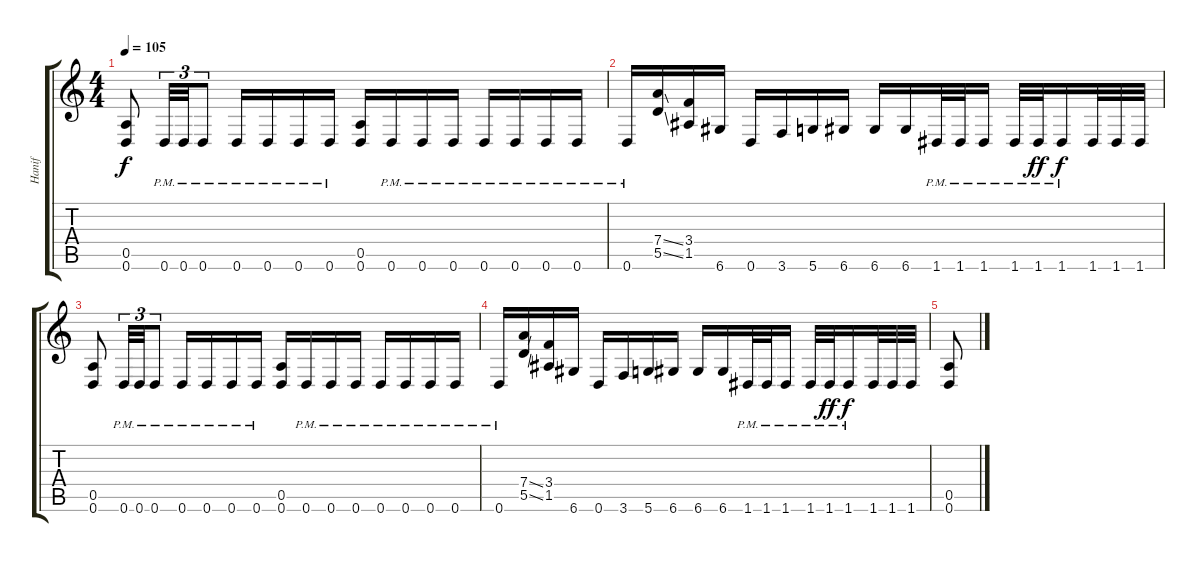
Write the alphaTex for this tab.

\track ("Hanif" "Hanif") {instrument distortionguitar}
\staff {score tabs}
\tuning (E4 B3 G3 D3 A2 D2) {hide}
\ts (4 4)
\tempo 105
\clef g2
\ks c
(0.5 0.6).8{dy f} 0.6{pm}.32{tu (3 2)} 0.6{pm}.32{tu (3 2)} 0.6{pm}.8{tu (3 2)} 0.6{pm}.16 0.6{pm}.16 0.6{pm}.16 0.6{pm}.16 (0.5 0.6).16 0.6{pm}.16 0.6{pm}.16 0.6{pm}.16 0.6{pm}.16 0.6{pm}.16 0.6{pm}.16 0.6{pm}.16 |
0.6{pm}.16 (7.4{ss} 5.5{ss}).16 (3.4 1.5).16 6.6.16 0.6.16 3.6.16 5.6.16 6.6.16 6.6.16 6.6.16 1.6{pm}.32 1.6{pm}.32 1.6{pm}.16 1.6{pm}.32 1.6{pm}.32{dy ff} 1.6{pm}.16{dy f} 1.6.32 1.6.32 1.6.32 |
(0.5 0.6).8 0.6{pm}.32{tu (3 2)} 0.6{pm}.32{tu (3 2)} 0.6{pm}.8{tu (3 2)} 0.6{pm}.16 0.6{pm}.16 0.6{pm}.16 0.6{pm}.16 (0.5 0.6).16 0.6{pm}.16 0.6{pm}.16 0.6{pm}.16 0.6{pm}.16 0.6{pm}.16 0.6{pm}.16 0.6{pm}.16 |
0.6{pm}.16 (7.4{ss} 5.5{ss}).16 (3.4 1.5).16 6.6.16 0.6.16 3.6.16 5.6.16 6.6.16 6.6.16 6.6.16 1.6{pm}.32 1.6{pm}.32 1.6{pm}.16 1.6{pm}.32 1.6{pm}.32{dy ff} 1.6{pm}.16{dy f} 1.6.32 1.6.32 1.6.32 |
(0.5 0.6).8
